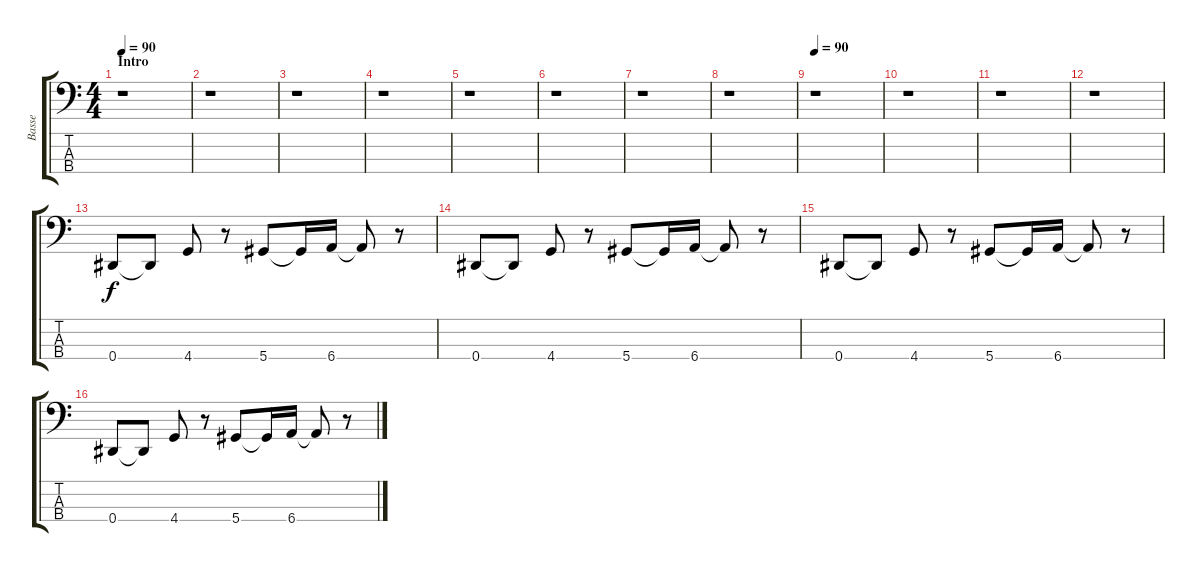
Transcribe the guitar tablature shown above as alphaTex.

\track ("Basse" "Basse") {instrument slapbass2}
\staff {score tabs}
\tuning (Gb2 Db2 Ab1 Eb1) {hide}
\ts (4 4)
\section ("" "Intro")
\tempo 90
\tempo 70
\tempo 90
\clef f4
\ks c
r.1{dy f instrument slapbass2} |
r.1 |
r.1 |
r.1 |
r.1 |
r.1 |
r.1 |
r.1 |
\tempo 90
r.1 |
r.1 |
r.1 |
r.1 |
0.4.8 0.4{t}.8 4.4.8 r.8 5.4.8 5.4{t}.16 6.4.16 6.4{t}.8 r.8 |
0.4.8 0.4{t}.8 4.4.8 r.8 5.4.8 5.4{t}.16 6.4.16 6.4{t}.8 r.8 |
0.4.8 0.4{t}.8 4.4.8 r.8 5.4.8 5.4{t}.16 6.4.16 6.4{t}.8 r.8 |
0.4.8 0.4{t}.8 4.4.8 r.8 5.4.8 5.4{t}.16 6.4.16 6.4{t}.8 r.8
